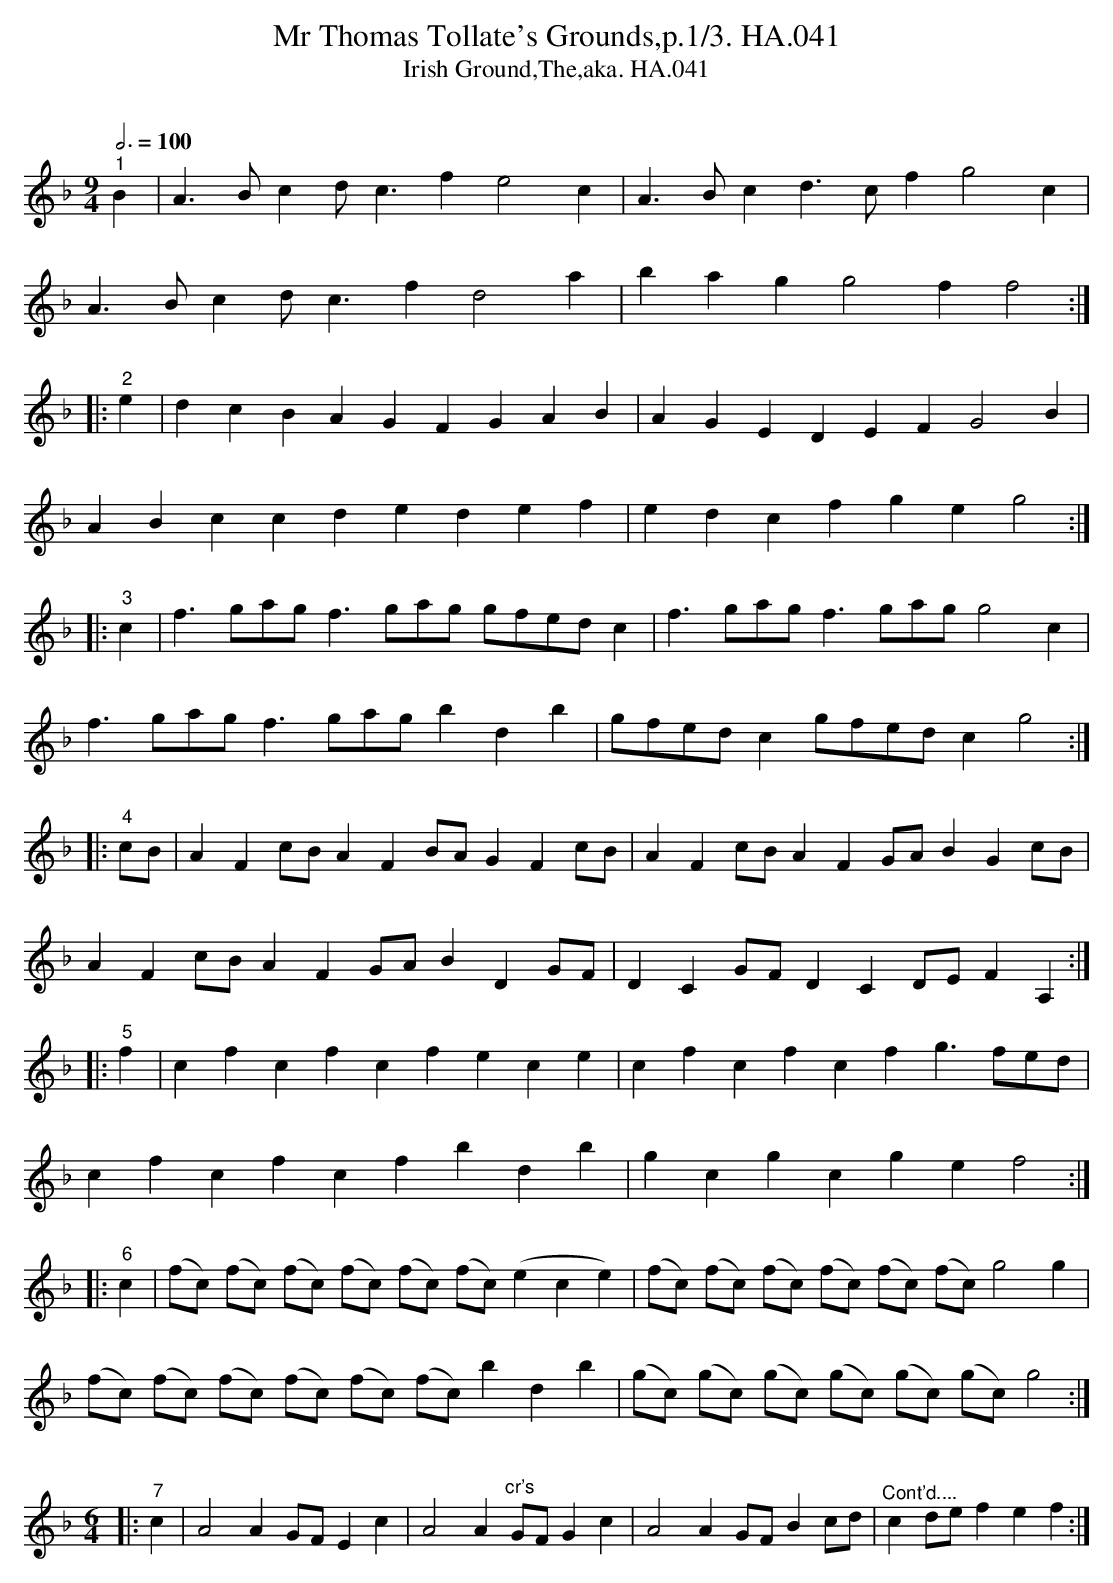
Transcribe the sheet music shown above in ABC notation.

X:1
T:Mr Thomas Tollate's Grounds,p.1/3. HA.041
T:Irish Ground,The,aka. HA.041
M:9/4
L:1/4
Q:3/4=100
O:
K:F
"^1"B|A>Bc d<cf e2c|A>Bc d>cf g2c|
A>Bc d<cf d2a|bag g2ff2:|
|:"^2"e|dcB AGF GAB|AGE DEF G2B|
ABc cde def|edc fge g2:|
|:"^3"c|f>ga/g/ f>ga/g/ g/f/e/d/c|f>ga/g/ f>ga/g/ g2c|
f>ga/g/ f>ga/g/ bdb|g/f/e/d/c g/f/e/d/c g2:|
|:"^4"c/B/|AFc/B/AFB/A/GF c/B/|AF c/B/AF G/A/BGc/B/|
AF c/B/ AF G/A/ BDG/F/|DC G/F/ DC D/E/ FA,:|
|:"^5"f|cfc fcf ece|cfc fcf g>fe/d/|
cfc fcf bdb|gcg cge f2:|
|:"^6"c|(f/c/) (f/c/) (f/c/) (f/c/) (f/c/) (f/c/) (ece)|\
(f/c/) (f/c/) (f/c/) (f/c/) (f/c/) (f/c/) g2g|
(f/c/) (f/c/) (f/c/) (f/c/) (f/c/) (f/c/) bdb|\
(g/c/) (g/c/) (g/c/) (g/c/) (g/c/) (g/c/) g2:|
M:6/4
|:"^7"c|A2A G/F/Ec|A2A "^cr's"G/F/Gc|A2A G/F/Bc/d/|"^Cont'd...."cd/e/fef:|
